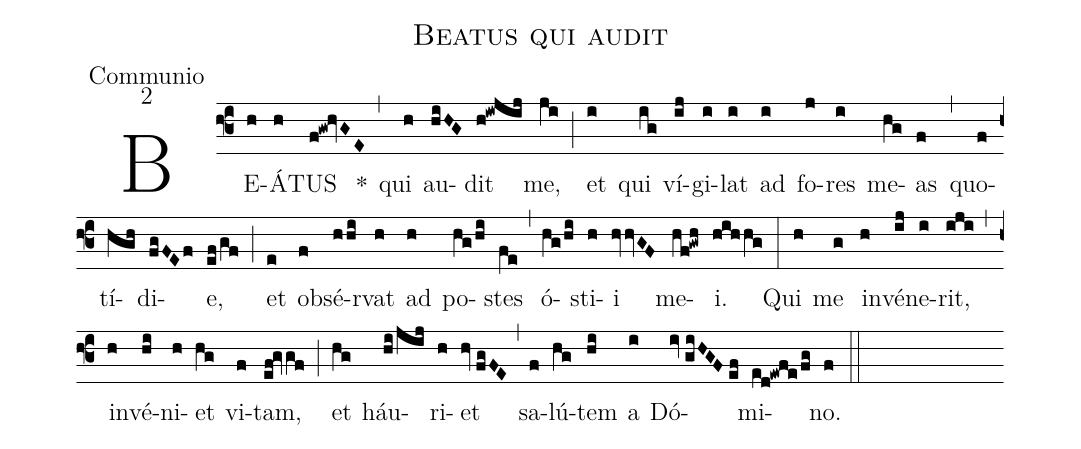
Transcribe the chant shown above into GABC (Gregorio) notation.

name:Beatus qui audit;
office-part:Communio;
mode:2;
%%
(f3) BE(h)Á(h)TUS(f!gw!hvGE) *(,) qui(h) au(hiHG)dit(h!iwjij) me,(ji) (;) et(i) qui(ig) ví(ij)gi(i)lat(i) ad(i) fo(j)res(i) me(hg)as(f) (,) quo(f)tí(hgh)di(fgFEf)e,(ef/gf) (;) et(e) ob(f)sé(hhi)rvat(h) ad(h) po(hg/hi)stes(fe) (,) ó(hg/hi)sti(h)i(hvvGF) me(hf!gwh)i.(hihhg) (:) Qui(h) me(g) in(h)vé(ij)ne(i)rit,(iji) (,) in(h)vé(hi)ni(h)et(hg) vi(f)tam,(ef!gvgf) (;) et(hg) háu(hi/jij)ri(h)et(hv//fgFE) (,) sa(f)lú(hg)tem(hi) a(i) Dó(iv//giHGF//ef)mi(ed!ewfe/fg)no.(f) (::)
